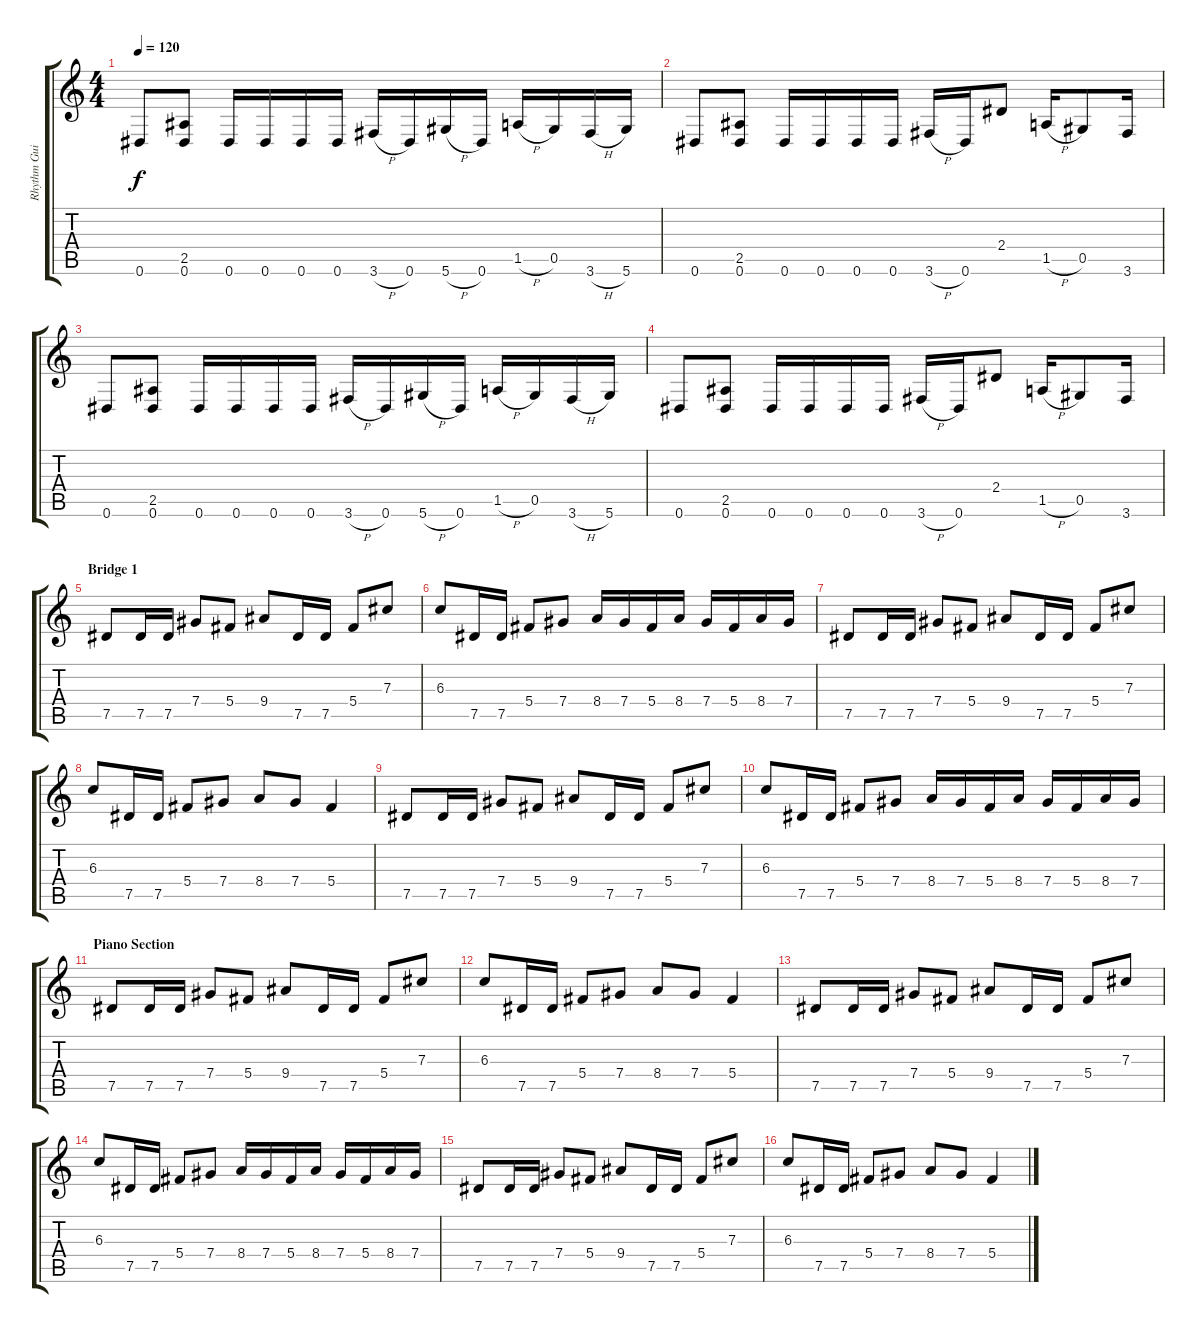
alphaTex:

\track ("Rhythm Guitar 2" "Rhythm Gui") {instrument distortionguitar}
\staff {score tabs}
\tuning (Eb4 Bb3 Gb3 Db3 Ab2 Eb2) {hide}
\ts (4 4)
\tempo 120
\clef g2
\ks c
0.6.8{dy f} (2.5 0.6).8 0.6.16 0.6.16 0.6.16 0.6.16 3.6{h}.16 0.6.16 5.6{h}.16 0.6.16 1.5{h}.16 0.5.16 3.6{h}.16 5.6.16 |
0.6.8 (2.5 0.6).8 0.6.16 0.6.16 0.6.16 0.6.16 3.6{h}.16 0.6.16 2.4.8 1.5{h}.16 0.5.8 3.6.16 |
0.6.8 (2.5 0.6).8 0.6.16 0.6.16 0.6.16 0.6.16 3.6{h}.16 0.6.16 5.6{h}.16 0.6.16 1.5{h}.16 0.5.16 3.6{h}.16 5.6.16 |
0.6.8 (2.5 0.6).8 0.6.16 0.6.16 0.6.16 0.6.16 3.6{h}.16 0.6.16 2.4.8 1.5{h}.16 0.5.8 3.6.16 |
\section ("" "Bridge 1")
7.5.8 7.5.16 7.5.16 7.4.8 5.4.8 9.4.8 7.5.16 7.5.16 5.4.8 7.3.8 |
6.3.8 7.5.16 7.5.16 5.4.8 7.4.8 8.4.16 7.4.16 5.4.16 8.4.16 7.4.16 5.4.16 8.4.16 7.4.16 |
7.5.8 7.5.16 7.5.16 7.4.8 5.4.8 9.4.8 7.5.16 7.5.16 5.4.8 7.3.8 |
6.3.8 7.5.16 7.5.16 5.4.8 7.4.8 8.4.8 7.4.8 5.4.4 |
7.5.8 7.5.16 7.5.16 7.4.8 5.4.8 9.4.8 7.5.16 7.5.16 5.4.8 7.3.8 |
6.3.8 7.5.16 7.5.16 5.4.8 7.4.8 8.4.16 7.4.16 5.4.16 8.4.16 7.4.16 5.4.16 8.4.16 7.4.16 |
\section ("" "Piano Section")
7.5.8 7.5.16 7.5.16 7.4.8 5.4.8 9.4.8 7.5.16 7.5.16 5.4.8 7.3.8 |
6.3.8 7.5.16 7.5.16 5.4.8 7.4.8 8.4.8 7.4.8 5.4.4 |
7.5.8 7.5.16 7.5.16 7.4.8 5.4.8 9.4.8 7.5.16 7.5.16 5.4.8 7.3.8 |
6.3.8 7.5.16 7.5.16 5.4.8 7.4.8 8.4.16 7.4.16 5.4.16 8.4.16 7.4.16 5.4.16 8.4.16 7.4.16 |
7.5.8 7.5.16 7.5.16 7.4.8 5.4.8 9.4.8 7.5.16 7.5.16 5.4.8 7.3.8 |
6.3.8 7.5.16 7.5.16 5.4.8 7.4.8 8.4.8 7.4.8 5.4.4
